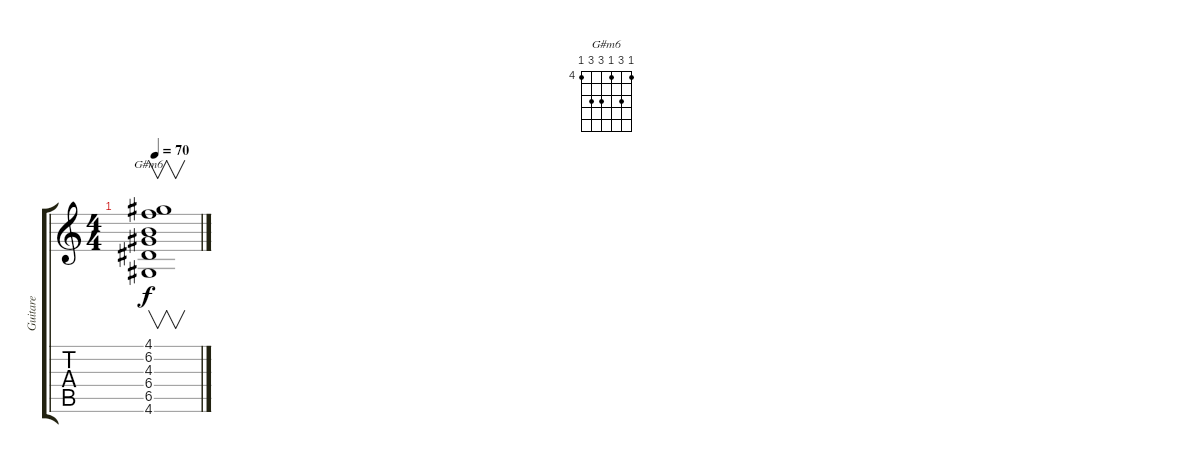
\track ("Guitare" "Guitare") {instrument electricguitarjazz}
\staff {score tabs}
\tuning (E4 B3 G3 D3 A2 E2) {hide}
\chord ("G#m6" 4 6 4 6 6 4) {firstfret 4}
\ts (4 4)
\tempo 70
\clef g2
\ks c
(4.1 6.2 4.3 6.4 6.5 4.6).1{v ch "G#m6" dy f}
